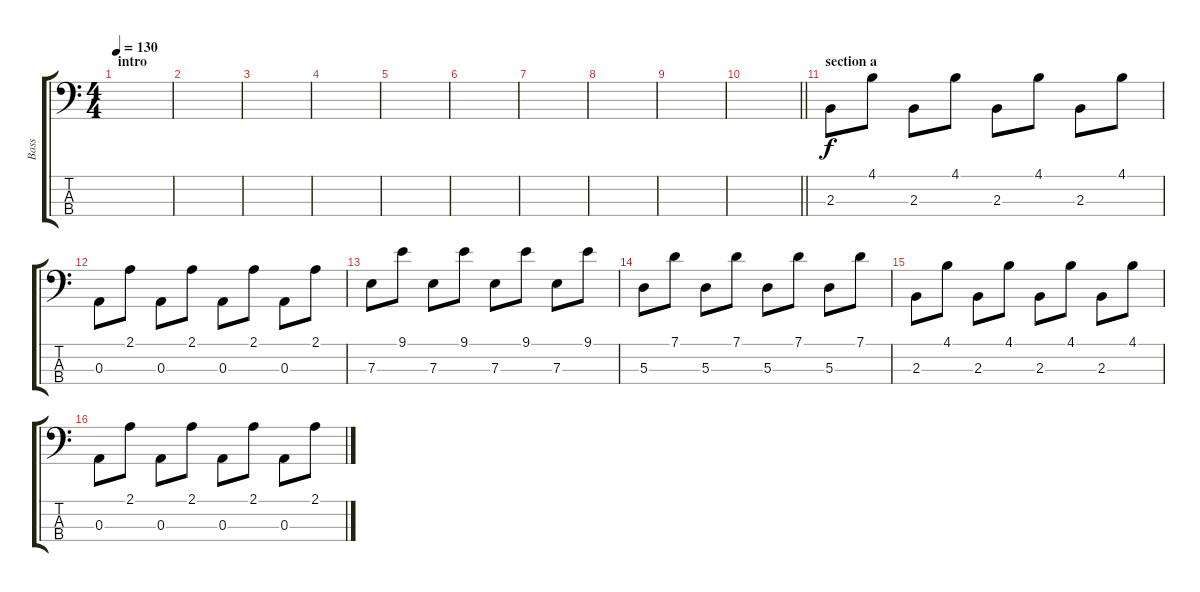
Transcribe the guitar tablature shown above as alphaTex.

\track ("Bass" "Bass") {instrument electricbasspick}
\staff {score tabs}
\tuning (G2 D2 A1 E1) {hide}
\ts (4 4)
\section ("" "intro")
\tempo 130
\clef f4
\ks c
|
|
|
|
|
|
|
|
|
\barLineRight lightlight
|
\section ("" "section a")
2.3.8 4.1.8 2.3.8 4.1.8 2.3.8 4.1.8 2.3.8 4.1.8 |
0.3.8 2.1.8 0.3.8 2.1.8 0.3.8 2.1.8 0.3.8 2.1.8 |
7.3.8 9.1.8 7.3.8 9.1.8 7.3.8 9.1.8 7.3.8 9.1.8 |
5.3.8 7.1.8 5.3.8 7.1.8 5.3.8 7.1.8 5.3.8 7.1.8 |
2.3.8 4.1.8 2.3.8 4.1.8 2.3.8 4.1.8 2.3.8 4.1.8 |
0.3.8 2.1.8 0.3.8 2.1.8 0.3.8 2.1.8 0.3.8 2.1.8
